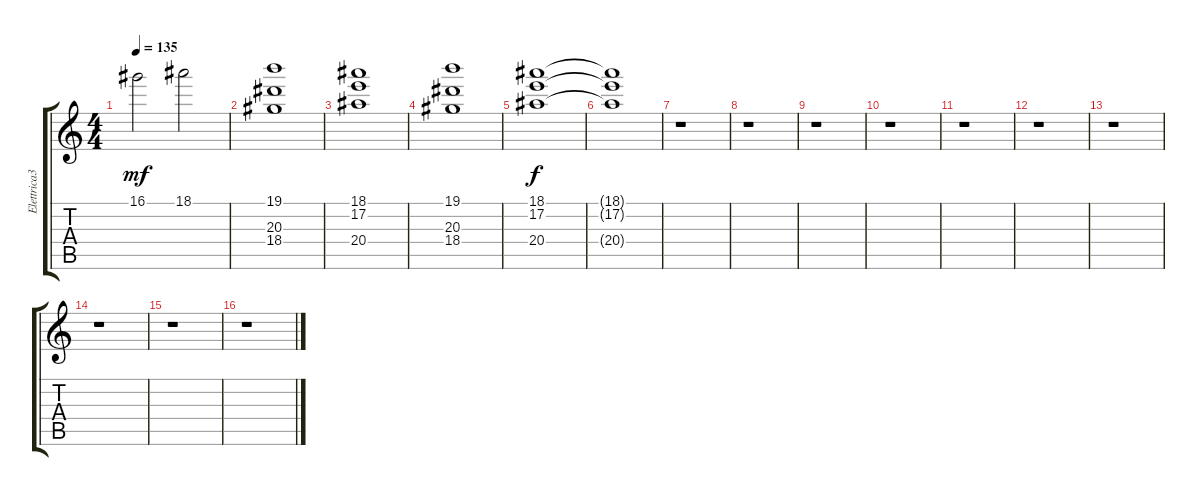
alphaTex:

\track ("Elettrica3" "Elettrica3") {instrument overdrivenguitar}
\staff {score tabs}
\tuning (E4 B3 G3 D3 A2 E2) {hide}
\ts (4 4)
\tempo 135
\clef g2
\ks c
16.1.2{dy mf} 18.1.2 |
(19.1 20.3 18.4).1 |
(18.1 17.2 20.4).1 |
(19.1 20.3 18.4).1 |
(18.1 17.2 20.4).1{dy f} |
(18.1{t} 17.2{t} 20.4{t}).1 |
r.1 |
r.1 |
r.1 |
r.1 |
r.1 |
r.1 |
r.1 |
r.1 |
r.1 |
r.1
